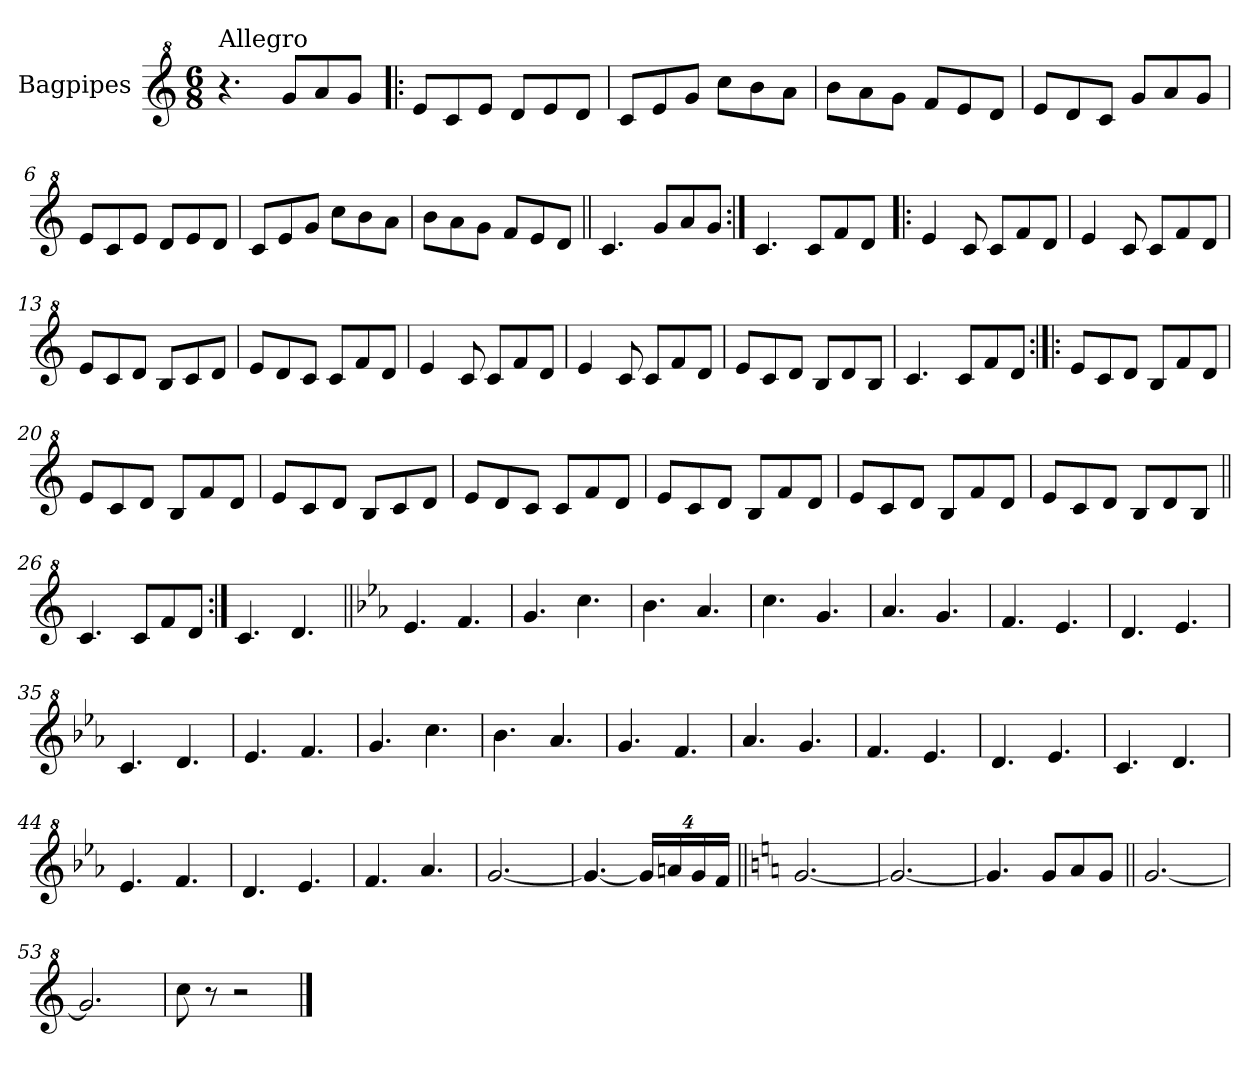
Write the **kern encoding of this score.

**kern
*part1
*staff1
*I"Bagpipes
*I'Bag
*clefG^2
*k[]
*C:
*M6/8
=1
!LO:TX:a:t=Allegro
4.r
8gg/L
8aa/
8gg/J
=2!|:
8ee/L
8cc/
8ee/J
8dd/L
8ee/
8dd/J
=3
8cc/L
8ee/
8gg/J
8ccc\L
8bb\
8aa\J
=4
8bb\L
8aa\
8gg\J
8ff/L
8ee/
8dd/J
=5
8ee/L
8dd/
8cc/J
8gg/L
8aa/
8gg/J
=6
8ee/L
8cc/
8ee/J
8dd/L
8ee/
8dd/J
=7
8cc/L
8ee/
8gg/J
8ccc\L
8bb\
8aa\J
!!LO:LB:g=z
=8
8bb\L
8aa\
8gg\J
8ff/L
8ee/
8dd/J
=9||
4.cc/
8gg/L
8aa/
8gg/J
=10:|!
4.cc/
8cc/L
8ff/
8dd/J
=11!|:
4ee/
8cc/
8cc/L
8ff/
8dd/J
=12
4ee/
8cc/
8cc/L
8ff/
8dd/J
=13
8ee/L
8cc/
8dd/J
8b/L
8cc/
8dd/J
=14
8ee/L
8dd/
8cc/J
8cc/L
8ff/
8dd/J
=15
4ee/
8cc/
8cc/L
8ff/
8dd/J
!!LO:LB:g=z
=16
4ee/
8cc/
8cc/L
8ff/
8dd/J
=17
8ee/L
8cc/
8dd/J
8b/L
8dd/
8b/J
=18
4.cc/
8cc/L
8ff/
8dd/J
=19:|!|:
8ee/L
8cc/
8dd/J
8b/L
8ff/
8dd/J
=20
8ee/L
8cc/
8dd/J
8b/L
8ff/
8dd/J
=21
8ee/L
8cc/
8dd/J
8b/L
8cc/
8dd/J
=22
8ee/L
8dd/
8cc/J
8cc/L
8ff/
8dd/J
!!LO:LB:g=z
=23
8ee/L
8cc/
8dd/J
8b/L
8ff/
8dd/J
=24
8ee/L
8cc/
8dd/J
8b/L
8ff/
8dd/J
=25
8ee/L
8cc/
8dd/J
8b/L
8dd/
8b/J
=26||
4.cc/
8cc/L
8ff/
8dd/J
=27:|!
4.cc/
4.dd/
=28||
*k[b-e-a-]
*E-:
4.ee-/
4.ff/
=29
4.gg/
4.ccc\
=30
4.bb-\
4.aa-/
=31
4.ccc\
4.gg/
!!LO:LB:g=z
=32
4.aa-/
4.gg/
=33
4.ff/
4.ee-/
=34
4.dd/
4.ee-/
=35
4.cc/
4.dd/
=36
4.ee-/
4.ff/
=37
4.gg/
4.ccc\
=38
4.bb-\
4.aa-/
=39
4.gg/
4.ff/
=40
4.aa-/
4.gg/
=41
4.ff/
4.ee-/
=42
4.dd/
4.ee-/
=43
4.cc/
4.dd/
!!LO:LB:g=z
=44
4.ee-/
4.ff/
=45
4.dd/
4.ee-/
=46
4.ff/
4.aa-/
=47
[2.gg/
=48
4.gg/_
*Xbrackettup
32%3gg/L]
32%3aan/
32%3gg/
32%3ff/J
=49||
*k[]
*C:
[2.gg/
=50
2.gg/_
=51
4.gg/]
8gg/L
8aa/
8gg/J
=52||
[2.gg/
=53
2.gg/]
=54
8ccc\
8r
2r
==
*-
